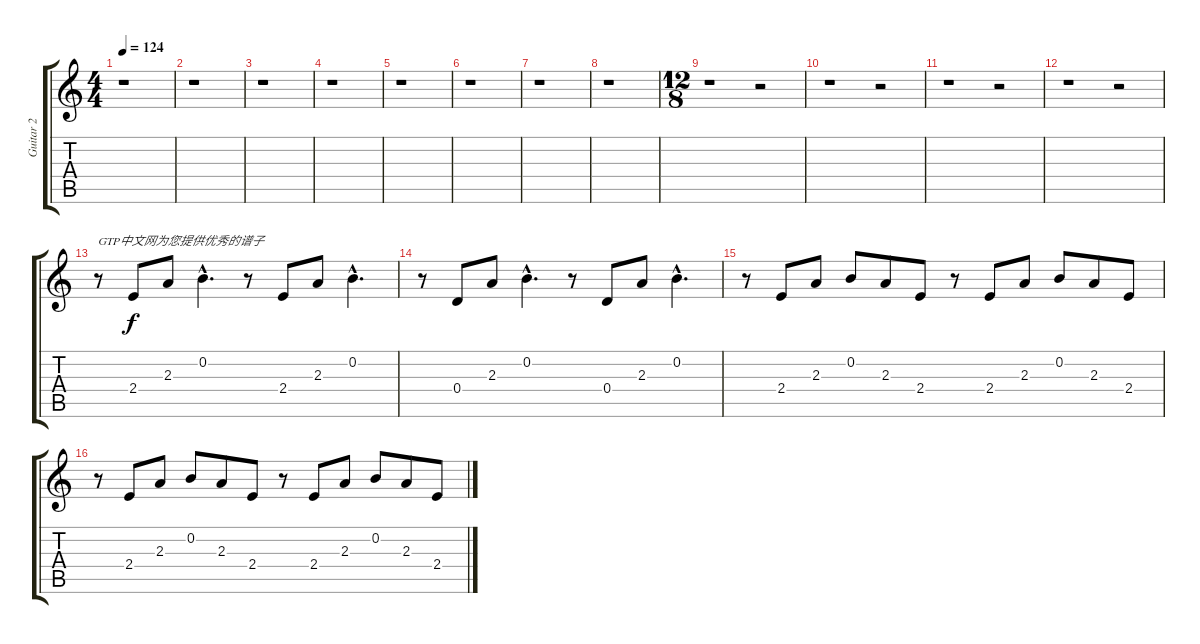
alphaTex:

\track ("Guitar 2" "Guitar 2") {instrument acousticguitarsteel}
\staff {score tabs}
\tuning (E4 B3 G3 D3 A2 E2) {hide}
\ts (4 4)
\tempo 124
\clef g2
\ks c
r.1{dy f instrument acousticguitarsteel} |
r.1 |
r.1 |
r.1 |
r.1 |
r.1 |
r.1 |
r.1 |
\ts (12 8)
r.1 r.2 |
r.1 r.2 |
r.1 r.2 |
r.1 r.2 |
r.8{txt "GTP中文网为您提供优秀的谱子"} 2.4.8 2.3.8 0.2{hac}.4{d} r.8 2.4.8 2.3.8 0.2{hac}.4{d} |
r.8 0.4.8 2.3.8 0.2{hac}.4{d} r.8 0.4.8 2.3.8 0.2{hac}.4{d} |
r.8 2.4.8 2.3.8 0.2.8 2.3.8 2.4.8 r.8 2.4.8 2.3.8 0.2.8 2.3.8 2.4.8 |
r.8 2.4.8 2.3.8 0.2.8 2.3.8 2.4.8 r.8 2.4.8 2.3.8 0.2.8 2.3.8 2.4.8
